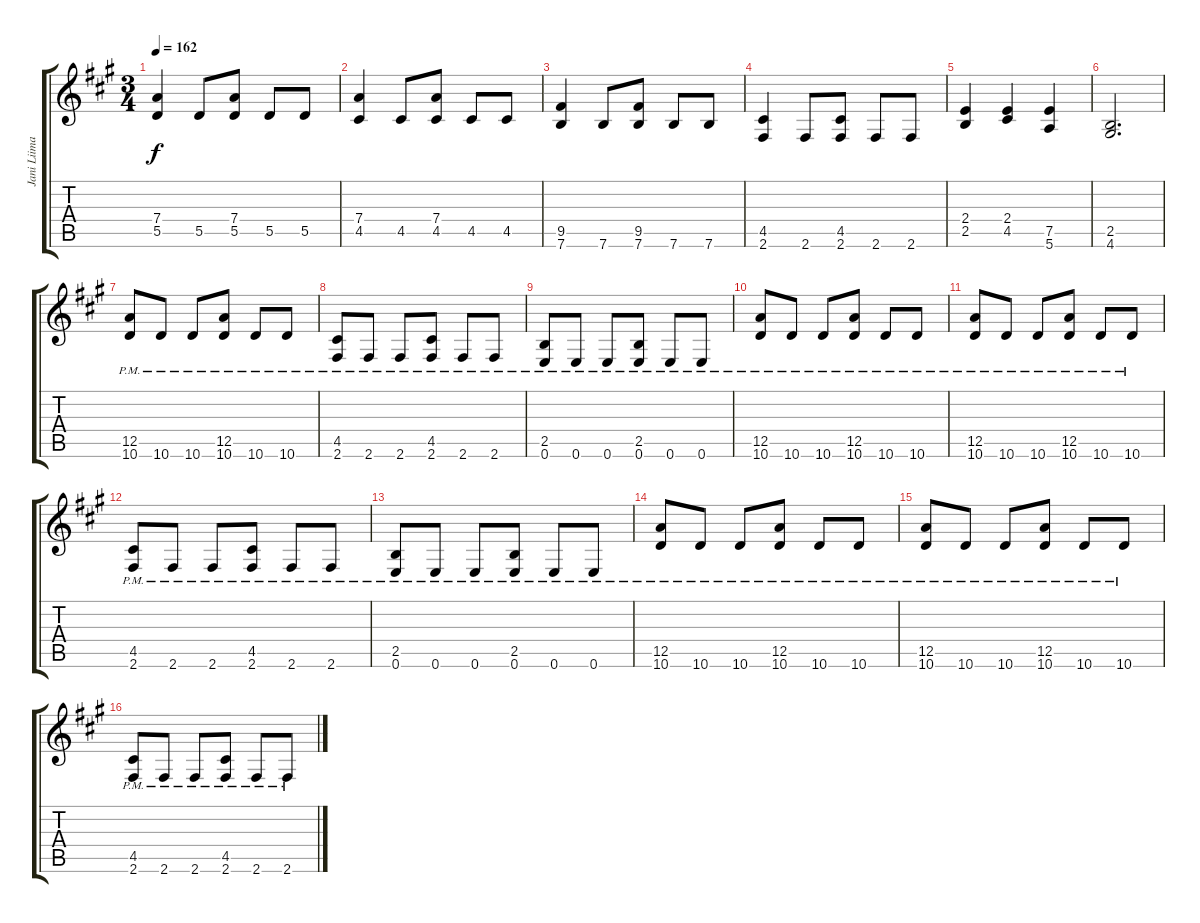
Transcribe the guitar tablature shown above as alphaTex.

\track ("Jani Liimatainen (Rhythm)" "Jani Liima") {instrument overdrivenguitar}
\staff {score tabs}
\tuning (E4 B3 G3 D3 A2 E2) {hide}
\ts (3 4)
\tempo 162
\clef g2
\ks a
(7.4 5.5).4{dy f} 5.5.8 (7.4 5.5).8 5.5.8 5.5.8 |
(7.4 4.5).4 4.5.8 (7.4 4.5).8 4.5.8 4.5.8 |
(9.5 7.6).4 7.6.8 (9.5 7.6).8 7.6.8 7.6.8 |
(4.5 2.6).4 2.6.8 (4.5 2.6).8 2.6.8 2.6.8 |
(2.4 2.5).4 (2.4 4.5).4 (7.5 5.6).4 |
(2.5 4.6).2{d} |
(12.5 10.6{pm}).8 10.6{pm}.8 10.6{pm}.8 (12.5 10.6{pm}).8 10.6{pm}.8 10.6{pm}.8 |
(4.5 2.6{pm}).8 2.6{pm}.8 2.6{pm}.8 (4.5 2.6{pm}).8 2.6{pm}.8 2.6{pm}.8 |
(2.5 0.6{pm}).8 0.6{pm}.8 0.6{pm}.8 (2.5 0.6{pm}).8 0.6{pm}.8 0.6{pm}.8 |
(12.5 10.6{pm}).8 10.6{pm}.8 10.6{pm}.8 (12.5 10.6{pm}).8 10.6{pm}.8 10.6{pm}.8 |
(12.5 10.6{pm}).8 10.6{pm}.8 10.6{pm}.8 (12.5 10.6{pm}).8 10.6{pm}.8 10.6{pm}.8 |
(4.5 2.6{pm}).8 2.6{pm}.8 2.6{pm}.8 (4.5 2.6{pm}).8 2.6{pm}.8 2.6{pm}.8 |
(2.5 0.6{pm}).8 0.6{pm}.8 0.6{pm}.8 (2.5 0.6{pm}).8 0.6{pm}.8 0.6{pm}.8 |
(12.5 10.6{pm}).8 10.6{pm}.8 10.6{pm}.8 (12.5 10.6{pm}).8 10.6{pm}.8 10.6{pm}.8 |
(12.5 10.6{pm}).8 10.6{pm}.8 10.6{pm}.8 (12.5 10.6{pm}).8 10.6{pm}.8 10.6{pm}.8 |
(4.5 2.6{pm}).8 2.6{pm}.8 2.6{pm}.8 (4.5 2.6{pm}).8 2.6{pm}.8 2.6{pm}.8
